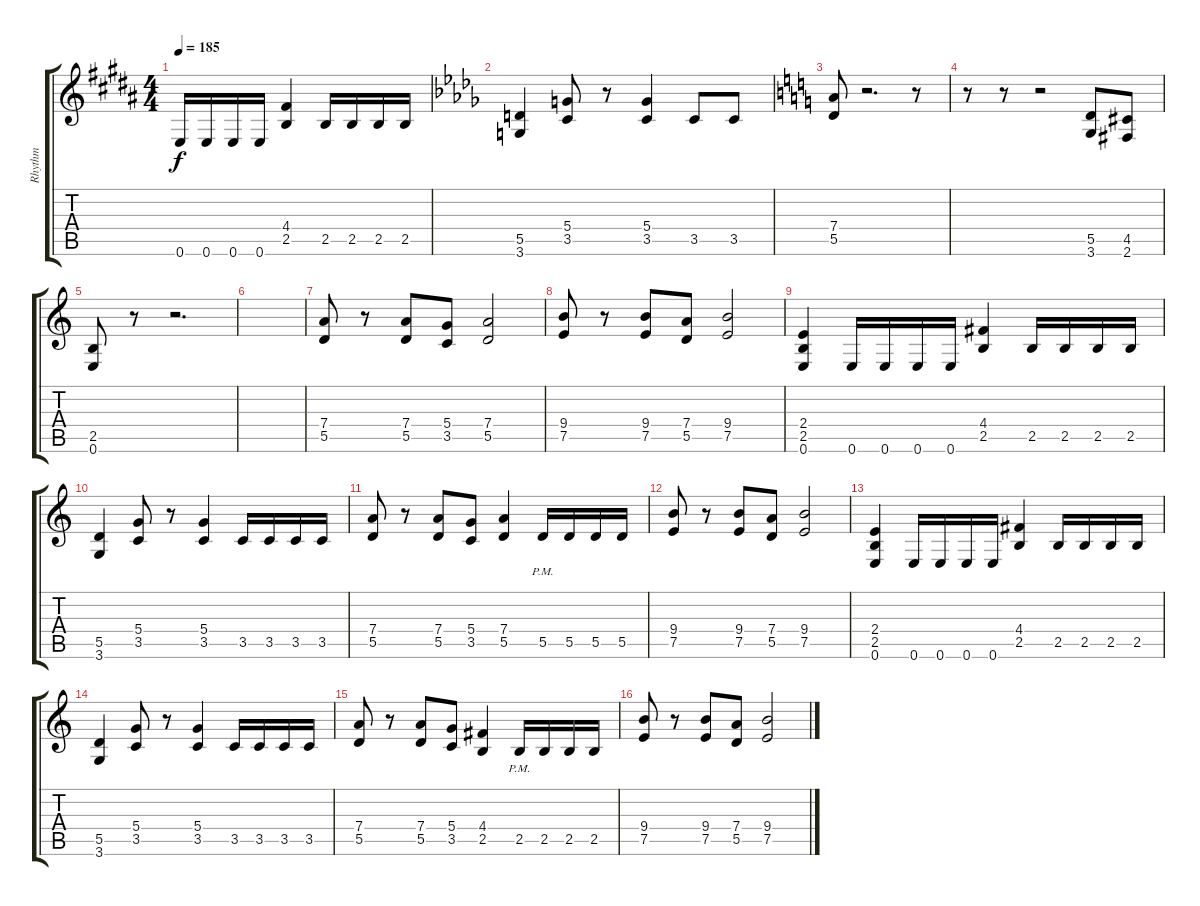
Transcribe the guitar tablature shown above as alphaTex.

\track ("Rhythm" "Rhythm") {instrument distortionguitar}
\staff {score tabs}
\tuning (E4 B3 G3 D3 A2 E2) {hide}
\ts (4 4)
\tempo 185
\clef g2
\ks b
0.6.16{dy f instrument distortionguitar} 0.6.16 0.6.16 0.6.16 (4.4 2.5).4 2.5.16 2.5.16 2.5.16 2.5.16 |
\ks db
(5.5 3.6).4 (5.4 3.5).8 r.8 (5.4 3.5).4 3.5.8 3.5.8 |
\ks c
(7.4 5.5).8 r.2{d} r.8 |
r.8 r.8 r.2 (5.5 3.6).8 (4.5 2.6).8 |
(2.5 0.6).8 r.8 r.2{d} |
|
(7.4 5.5).8 r.8 (7.4 5.5).8 (5.4 3.5).8 (7.4 5.5).2 |
(9.4 7.5).8 r.8 (9.4 7.5).8 (7.4 5.5).8 (9.4 7.5).2 |
(2.4 2.5 0.6).4 0.6.16 0.6.16 0.6.16 0.6.16 (4.4 2.5).4 2.5.16 2.5.16 2.5.16 2.5.16 |
(5.5 3.6).4 (5.4 3.5).8 r.8 (5.4 3.5).4 3.5.16 3.5.16 3.5.16 3.5.16 |
(7.4 5.5).8 r.8 (7.4 5.5).8 (5.4 3.5).8 (7.4 5.5).4 5.5{pm}.16 5.5.16 5.5.16 5.5.16 |
(9.4 7.5).8 r.8 (9.4 7.5).8 (7.4 5.5).8 (9.4 7.5).2 |
(2.4 2.5 0.6).4 0.6.16 0.6.16 0.6.16 0.6.16 (4.4 2.5).4 2.5.16 2.5.16 2.5.16 2.5.16 |
(5.5 3.6).4 (5.4 3.5).8 r.8 (5.4 3.5).4 3.5.16 3.5.16 3.5.16 3.5.16 |
(7.4 5.5).8 r.8 (7.4 5.5).8 (5.4 3.5).8 (4.4 2.5).4 2.5{pm}.16 2.5.16 2.5.16 2.5.16 |
(9.4 7.5).8 r.8 (9.4 7.5).8 (7.4 5.5).8 (9.4 7.5).2
